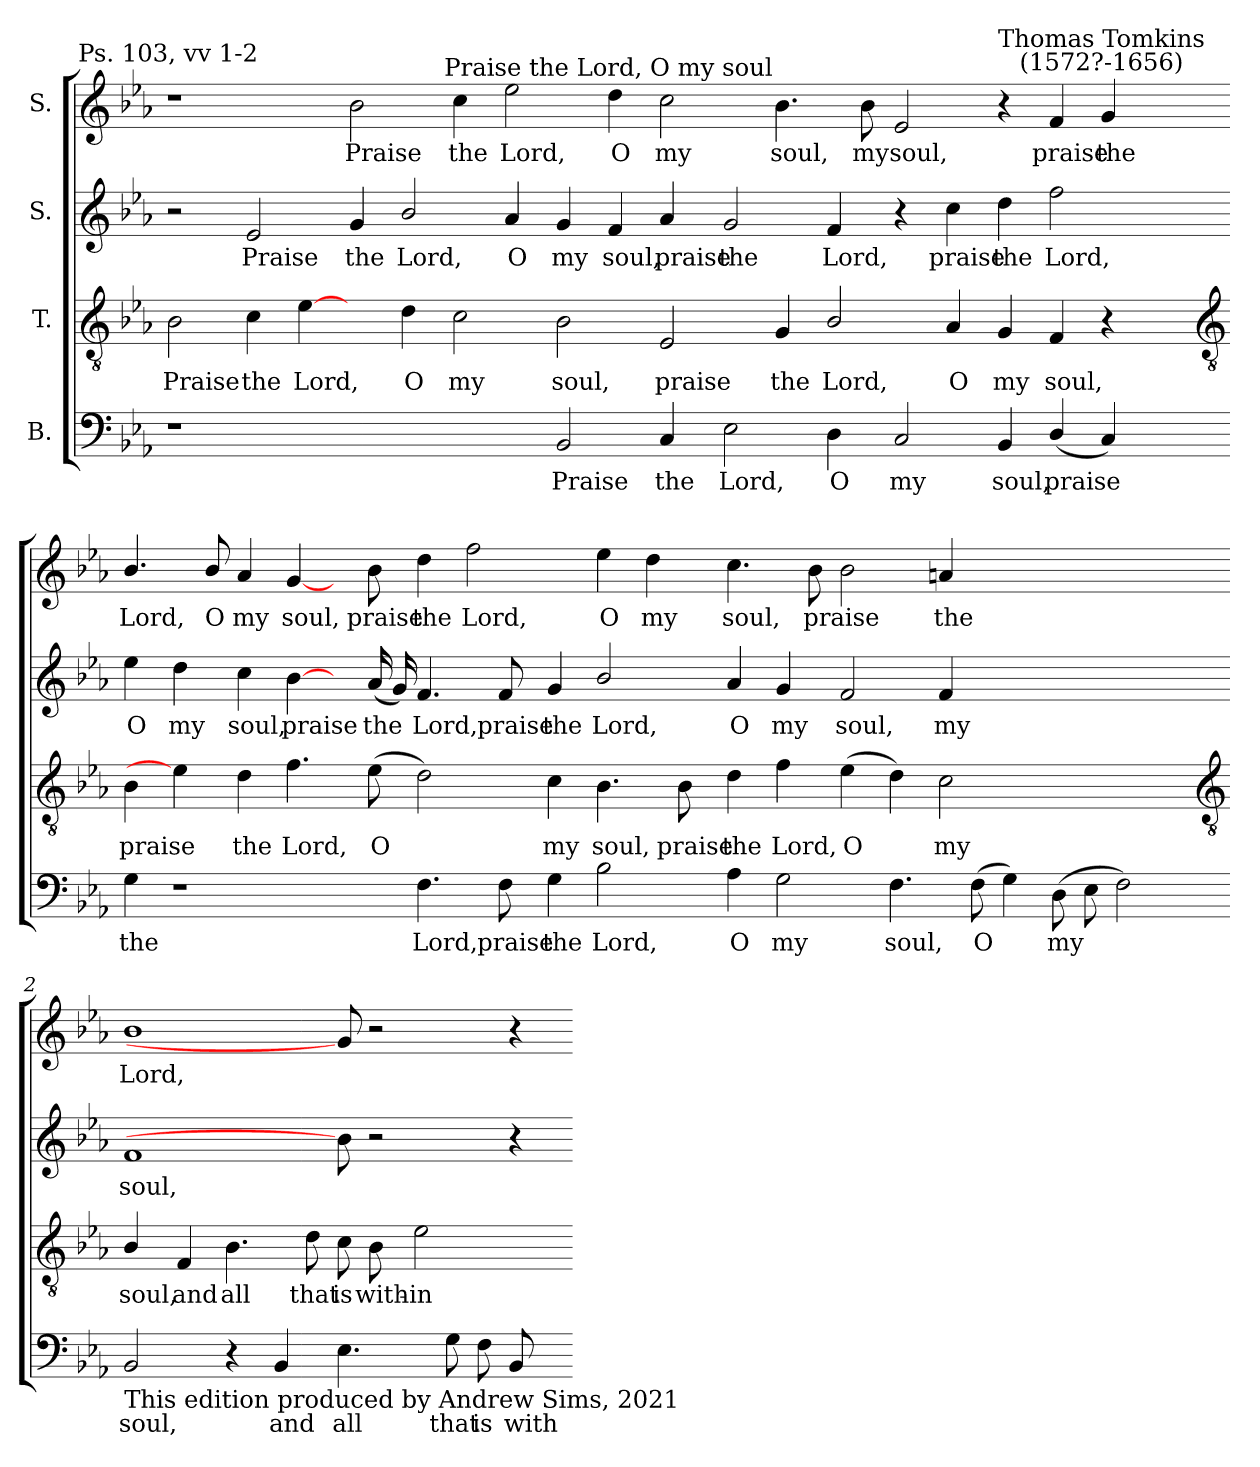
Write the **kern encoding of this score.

**kern	**text	**kern	**text	**kern	**text	**kern	**text
*part4	*part4	*part3	*part3	*part2	*part2	*part1	*part1
*staff4	*staff4	*staff3	*staff3	*staff2	*staff2	*staff1	*staff1
*I"B.	*	*I"T.	*	*I"S.	*	*I"S.	*
*clefF4	*	*clefGv2	*	*clefG2	*	*clefG2	*
*k[b-e-a-]	*	*k[b-e-a-]	*	*k[b-e-a-]	*	*k[b-e-a-]	*
*E-:	*	*E-:	*	*E-:	*	*E-:	*
=	=	=	=	=	=	=	=
!	!	!	!	!	!	!LO:TX:a:cj:t=Ps. 103, vv 1-2	!
!	!	!	!LO:LY:b	!	!	!	!
1r	.	2B-	Praise	2r	.	1r	.
!	!	!	!LO:LY:b	!	!LO:LY:b	!	!
.	.	4c	the	2e-	Praise	.	.
!	!	!	!LO:LY:b	!	!	!	!
.	.	[4e-	Lord,	.	.	.	.
!	!	!	!	!	!LO:LY:b	!	!LO:LY:b
1ryy	.	4ryy	.	4g	the	2b-	Praise
!	!	!	!LO:LY:b	!	!LO:LY:b	!	!
.	.	4d	O	2b-/	Lord,	.	.
!	!	!	!LO:LY:b	!	!	!	!LO:LY:b
.	.	2c	my	.	.	4cc	the
!	!	!	!	!	!LO:LY:b	!	!LO:LY:b
.	.	.	.	4a-	O	2ee-	Lord,
!	!LO:LY:b	!	!LO:LY:b	!	!LO:LY:b	!	!
2BB-	Praise	2B-	soul,	4g	my	.	.
!	!	!	!	!	!	!LO:TX:a:cj:t=Praise the Lord, O my soul	!
!	!	!	!	!	!LO:LY:b	!	!LO:LY:b
.	.	.	.	4f	soul,	4dd	O
!	!LO:LY:b	!	!LO:LY:b	!	!LO:LY:b	!	!LO:LY:b
4C	the	2E-	praise	4a-	praise	2cc	my
!	!LO:LY:b	!	!	!	!LO:LY:b	!	!
2E-	Lord,	.	.	2g	the	.	.
!	!	!	!LO:LY:b	!	!	!	!LO:LY:b
.	.	4G	the	.	.	4.b-	soul,
!	!LO:LY:b	!	!LO:LY:b	!	!LO:LY:b	!	!
4D	O	2B-/	Lord,	4f	Lord,	.	.
!	!	!	!	!	!	!	!LO:LY:b
.	.	.	.	.	.	8b-	my
!	!LO:LY:b	!	!	!	!	!	!LO:LY:b
2C	my	.	.	4r	.	2e-	soul,
!	!	!	!LO:LY:b	!	!LO:LY:b	!	!
.	.	4A-	O	4cc	praise	.	.
!	!LO:LY:b	!	!LO:LY:b	!	!LO:LY:b	!	!
4BB-	soul,	4G	my	4dd	the	4r	.
!	!LO:LY:b	!	!LO:LY:b	!	!LO:LY:b	!	!LO:LY:b
(<4D/	praise	4F	soul,	2ff	Lord,	4f	praise
!	!	!	!	!	!	!LO:TX:a:cj:t=Thomas Tomkins\n(1572?-1656)	!
!	!	!	!	!	!	!	!LO:LY:b
4C)	.	4r	.	.	.	4g	the
!!LO:LB:g=z
=1-	=1-	=1-	=1-	=1-	=1-	=1-	=1-
*	*	*clefGv2	*	*	*	*	*
!	!LO:LY:b	!	!LO:LY:b	!	!LO:LY:b	!	!LO:LY:b
4G	the	4B-	praise	4ee-	O	4.b-/	Lord,
!	!	!	!	!	!LO:LY:b	!	!
1r	.	4e-]	.	4dd	my	.	.
!	!	!	!	!	!	!	!LO:LY:b
.	.	.	.	.	.	8b-/	O
!	!	!	!LO:LY:b	!	!LO:LY:b	!	!LO:LY:b
.	.	4d	the	4cc	soul,	4a-	my
!	!	!	!LO:LY:b	!	!LO:LY:b	!	!LO:LY:b
.	.	4.f	Lord,	[4b-	praise	[4g	soul,
.	.	.	.	8ryy	.	8ryy	.
!	!	!	!LO:LY:b	!	!LO:LY:b	!	!LO:LY:b
.	.	(>8e-	O	(<16a-	the	8b-	praise
.	.	.	.	16g)	.	.	.
!	!LO:LY:b	!	!	!	!LO:LY:b	!	!LO:LY:b
4.F	Lord,	2d)	.	4.f	Lord,	4dd	the
!	!	!	!	!	!	!	!LO:LY:b
.	.	.	.	.	.	2ff	Lord,
!	!LO:LY:b	!	!	!	!LO:LY:b	!	!
8F	praise	.	.	8f	praise	.	.
!	!LO:LY:b	!	!LO:LY:b	!	!LO:LY:b	!	!
4G	the	4c	my	4g	the	.	.
!	!LO:LY:b	!	!LO:LY:b	!	!LO:LY:b	!	!LO:LY:b
2B-	Lord,	4.B-	soul,	2b-/	Lord,	4ee-	O
!	!	!	!	!	!	!	!LO:LY:b
.	.	.	.	.	.	4dd	my
!	!	!	!LO:LY:b	!	!	!	!
.	.	8B-	praise	.	.	.	.
!	!LO:LY:b	!	!LO:LY:b	!	!LO:LY:b	!	!LO:LY:b
4A-	O	4d	the	4a-	O	4.cc	soul,
!	!LO:LY:b	!	!LO:LY:b	!	!LO:LY:b	!	!
2G	my	4f	Lord,	4g	my	.	.
!	!	!	!	!	!	!	!LO:LY:b
.	.	.	.	.	.	8b-	praise
!	!	!	!LO:LY:b	!	!LO:LY:b	!	!
.	.	(>4e-	O	2f	soul,	2b-	.
!	!LO:LY:b	!	!	!	!	!	!
4.F	soul,	4d)	.	.	.	.	.
!	!	!	!LO:LY:b	!	!LO:LY:b	!	!LO:LY:b
.	.	2c	my	4f	my	4an	the
!	!LO:LY:b	!	!	!	!	!	!
(>8F	O	.	.	.	.	.	.
4G)	.	.	.	1ryy	.	1ryy	.
!	!LO:LY:b	!	!	!	!	!	!
(>8D	my	2.ryy	.	.	.	.	.
8E-	.	.	.	.	.	.	.
2F)	.	.	.	.	.	.	.
!!LO:LB:g=z
=2-	=2-	=2-	=2-	=2-	=2-	=2-	=2-
*	*	*clefGv2	*	*	*	*	*
!LO:TX:b:t=This edition produced by Andrew Sims, 2021	!	!	!	!	!	!	!
!	!LO:LY:b	!	!LO:LY:b	!	!LO:LY:b	!	!LO:LY:b
2BB-	soul,	4B-/	soul,	1f	soul,	1b-	Lord,
!	!	!	!LO:LY:b	!	!	!	!
.	.	4F	and	.	.	.	.
!	!	!	!LO:LY:b	!	!	!	!
4r	.	4.B-	all	.	.	.	.
!	!LO:LY:b	!	!	!	!	!	!
4BB-	and	.	.	.	.	.	.
!	!	!	!LO:LY:b	!	!	!	!
.	.	8d	that	.	.	.	.
!	!LO:LY:b	!	!LO:LY:b	!	!	!	!
4.E-	all	8c	is	8b-]	.	8g]	.
!	!	!	!LO:LY:b	!	!	!	!
.	.	8B-	with-	2r	.	2r	.
!	!	!	!LO:LY:b	!	!	!	!
.	.	2e-	-in	.	.	.	.
!	!LO:LY:b	!	!	!	!	!	!
8G	that	.	.	.	.	.	.
!	!LO:LY:b	!	!	!	!	!	!
8F	is	.	.	.	.	.	.
!	!LO:LY:b	!	!	!	!	!	!
8BB-	with-	.	.	4r	.	4r	.
8ryy	.	8ryy	.	.	.	.	.
=-	=-	=-	=-	=-	=-	=-	=-
*-	*-	*-	*-	*-	*-	*-	*-
